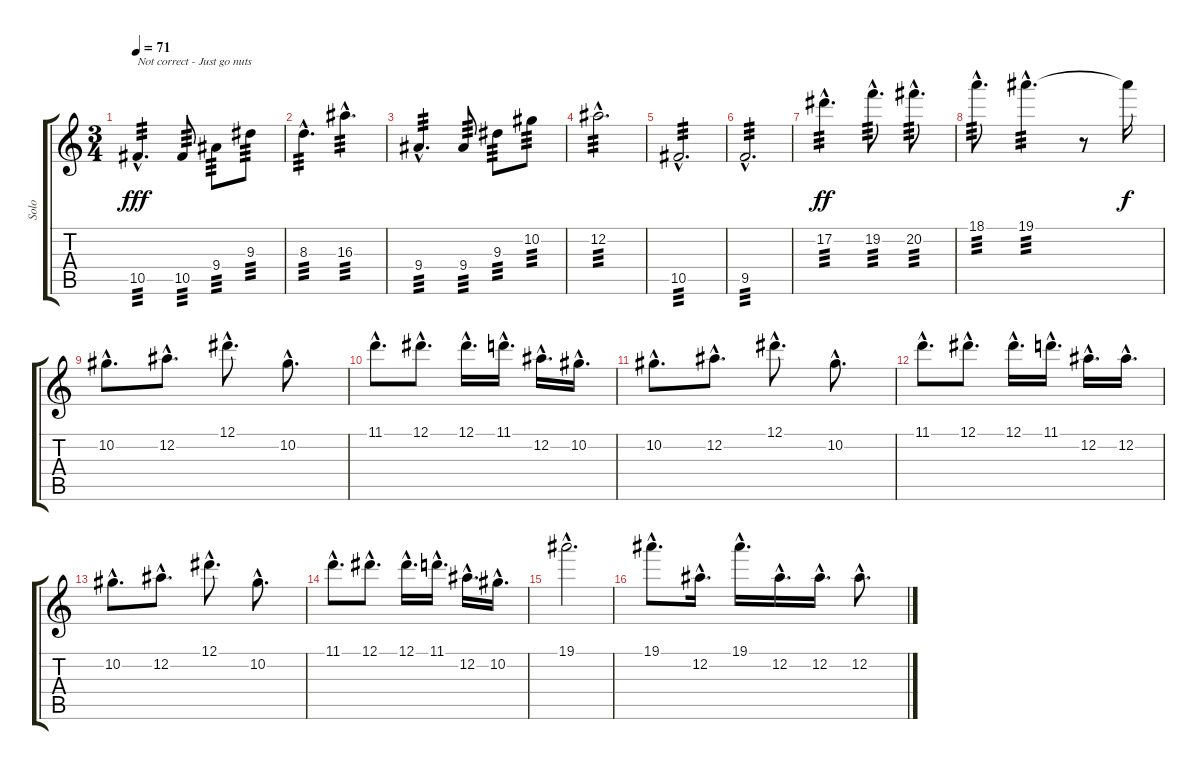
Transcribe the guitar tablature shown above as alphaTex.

\track ("Solo" "Solo") {instrument acousticguitarsteel}
\staff {score tabs}
\tuning (Eb4 Bb3 Gb3 Db3 Ab2 Eb2) {hide}
\ts (3 4)
\tempo 71
\clef g2
\ks c
10.5{hac}.4{d txt "Not correct - Just go nuts" tp 3 dy fff volume 10} 10.5.8{tp 3} 9.4.8{tp 3} 9.3.8{tp 3} |
8.3{hac}.4{d tp 3} 16.3{hac}.4{d tp 3} |
9.4{hac}.4{d tp 3} 9.4.8{tp 3} 9.3.8{tp 3} 10.2.8{tp 3} |
12.2{hac}.2{d tp 3} |
10.5{hac}.2{d tp 3} |
9.5{hac}.2{d tp 3} |
17.2{hac}.4{d tp 3 dy ff} 19.2{hac}.8{d tp 3} 20.2{hac}.8{d tp 3} |
18.1{hac}.8{d tp 3} 19.1{hac}.4{d tp 3} r.8 19.1{t}.16{dy f} |
10.2{hac}.8{d} 12.2{hac}.8{d} 12.1{hac}.8{d} 10.2{hac}.8{d} |
11.1{hac}.8{d} 12.1{hac}.8{d} 12.1{hac}.16{d} 11.1{hac}.16{d} 12.2{hac}.16{d} 10.2{hac}.16{d} |
10.2{hac}.8{d} 12.2{hac}.8{d} 12.1{hac}.8{d} 10.2{hac}.8{d} |
11.1{hac}.8{d} 12.1{hac}.8{d} 12.1{hac}.16{d} 11.1{hac}.16{d} 12.2{hac}.16{d} 12.2{hac}.16{d} |
10.2{hac}.8{d} 12.2{hac}.8{d} 12.1{hac}.8{d} 10.2{hac}.8{d} |
11.1{hac}.8{d} 12.1{hac}.8{d} 12.1{hac}.16{d} 11.1{hac}.16{d} 12.2{hac}.16{d} 10.2{hac}.16{d} |
19.1{hac}.2{d} |
19.1{hac}.8{d} 12.2{hac}.16{d} 19.1{hac}.16{d} 12.2{hac}.16{d} 12.2{hac}.16{d} 12.2{hac}.8{d}
